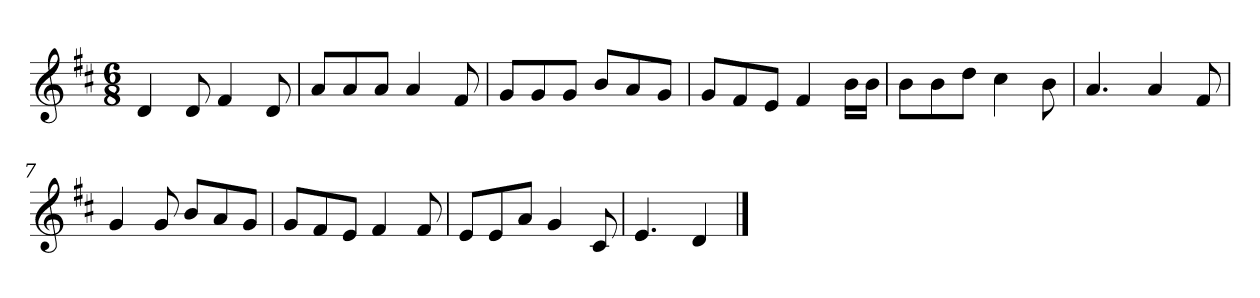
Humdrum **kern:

**kern
*part1
*staff1
*k[f#c#]
*M6/8
*MM120
=1
4d
8d
4f#
8d
=2
8aL
8a
8aJ
4a
8f#
=3
8gL
8g
8gJ
8bL
8a
8gJ
=4
8gL
8f#
8eJ
4f#
16bLL
16bJJ
=5
8bL
8b
8ddJ
4cc#
8b
=6
4.a
4a
8f#
=7
4g
8g
8bL
8a
8gJ
=8
8gL
8f#
8eJ
4f#
8f#
=9
8eL
8e
8aJ
4g
8c#
=10
4.e
4d
==
*-
